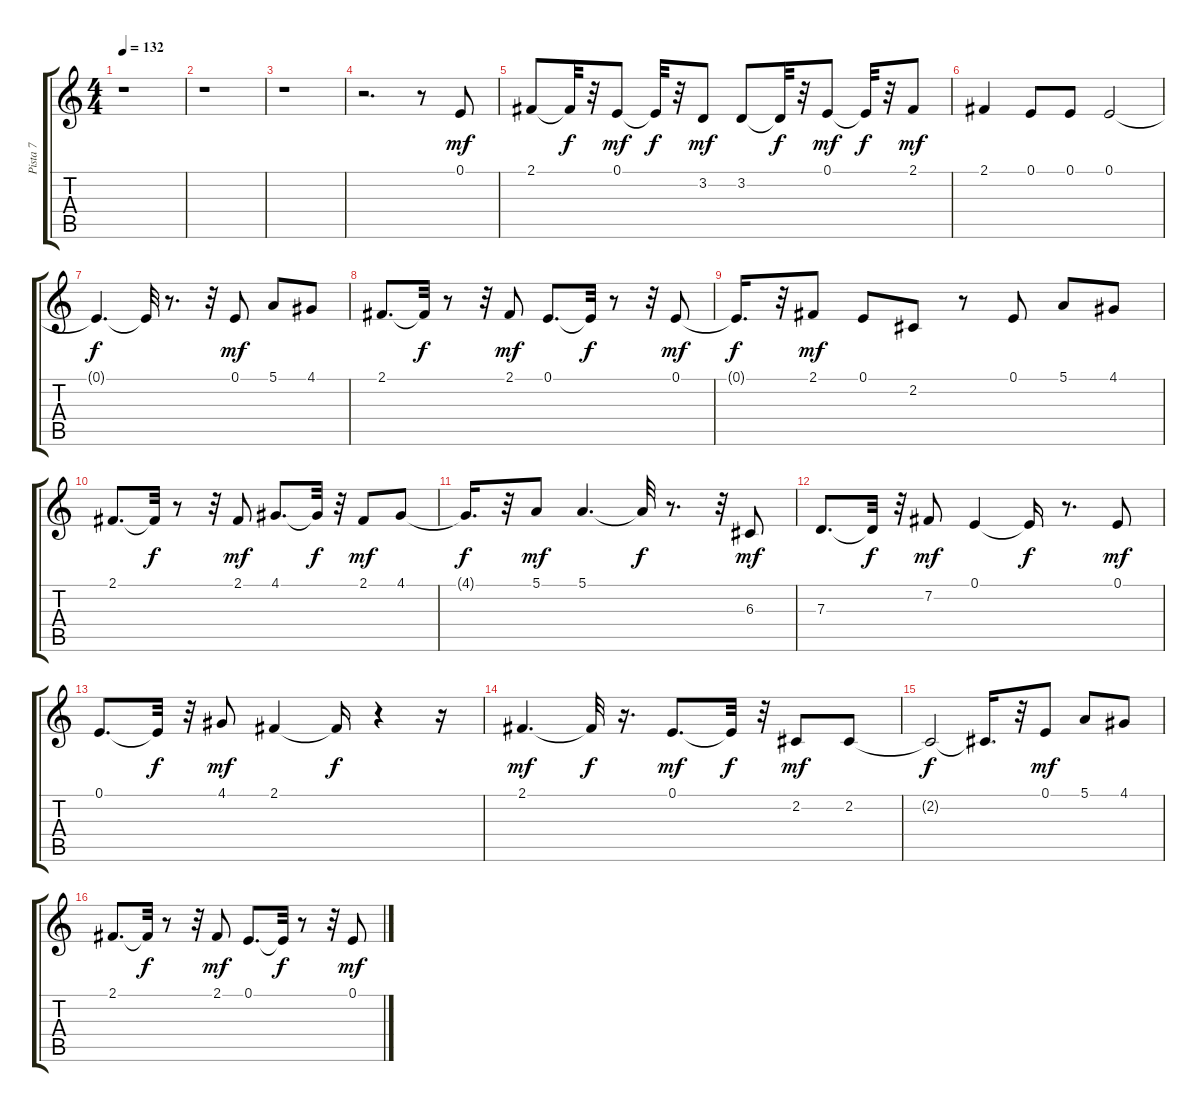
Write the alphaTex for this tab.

\track ("Pista 7" "Pista 7") {instrument clavinet}
\staff {score tabs}
\tuning (E4 B3 G3 D3 A2 E2) {hide}
\ts (4 4)
\tempo 132
\clef g2
\ks c
r.1{dy f} |
r.1 |
r.1 |
r.2{d} r.8 0.1.8{dy mf} |
2.1.8 2.1{t}.32{dy f} r.32 0.1.8{dy mf} 0.1{t}.32{dy f} r.32 3.2.8{dy mf} 3.2.8 3.2{t}.32{dy f} r.32 0.1.8{dy mf} 0.1{t}.32{dy f} r.32 2.1.8{dy mf} |
2.1.4 0.1.8 0.1.8 0.1.2 |
0.1{t}.4{d dy f} 0.1{t}.32 r.8{d} r.32 0.1.8{dy mf instrument clavinet} 5.1.8 4.1.8 |
2.1.8{d} 2.1{t}.32{dy f} r.8 r.32 2.1.8{dy mf} 0.1.8{d} 0.1{t}.32{dy f} r.8 r.32 0.1.8{dy mf} |
0.1{t}.16{d dy f} r.32 2.1.8{dy mf} 0.1.8 2.2.8 r.8 0.1.8 5.1.8 4.1.8 |
2.1.8{d} 2.1{t}.32{dy f} r.8 r.32 2.1.8{dy mf} 4.1.8{d} 4.1{t}.32{dy f} r.32 2.1.8{dy mf} 4.1.8 |
4.1{t}.16{d dy f} r.32 5.1.8{dy mf} 5.1.4{d} 5.1{t}.32{dy f} r.8{d} r.32 6.3.8{dy mf} |
7.3.8{d} 7.3{t}.32{dy f} r.32 7.2.8{dy mf} 0.1.4 0.1{t}.16{dy f} r.8{d} 0.1.8{dy mf} |
0.1.8{d} 0.1{t}.32{dy f} r.32 4.1.8{dy mf} 2.1.4 2.1{t}.16{dy f} r.4 r.16 |
2.1.4{d dy mf} 2.1{t}.32{dy f} r.16{d} 0.1.8{d dy mf} 0.1{t}.32{dy f} r.32 2.2.8{dy mf} 2.2.8 |
2.2{t}.2{dy f} 2.2{t}.16{d} r.32 0.1.8{dy mf} 5.1.8 4.1.8 |
2.1.8{d} 2.1{t}.32{dy f} r.8 r.32 2.1.8{dy mf instrument clavinet} 0.1.8{d} 0.1{t}.32{dy f} r.8 r.32 0.1.8{dy mf}
